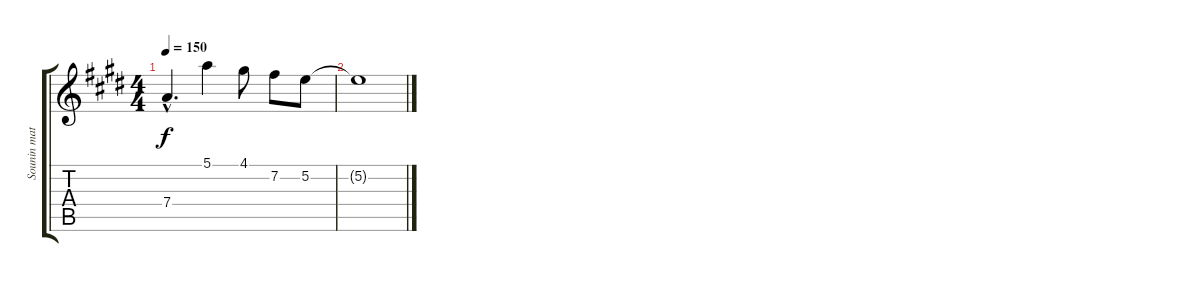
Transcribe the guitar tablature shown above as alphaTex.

\track ("Sounin matsou(2)" "Sounin mat") {instrument overdrivenguitar}
\staff {score tabs}
\tuning (E4 B3 G3 D3 A2 E2) {hide}
\ts (4 4)
\tempo 150
\clef g2
\ks c#minor
7.4{hac}.4{d dy f} 5.1.4 4.1.8 7.2.8 5.2.8 |
5.2{t}.1
